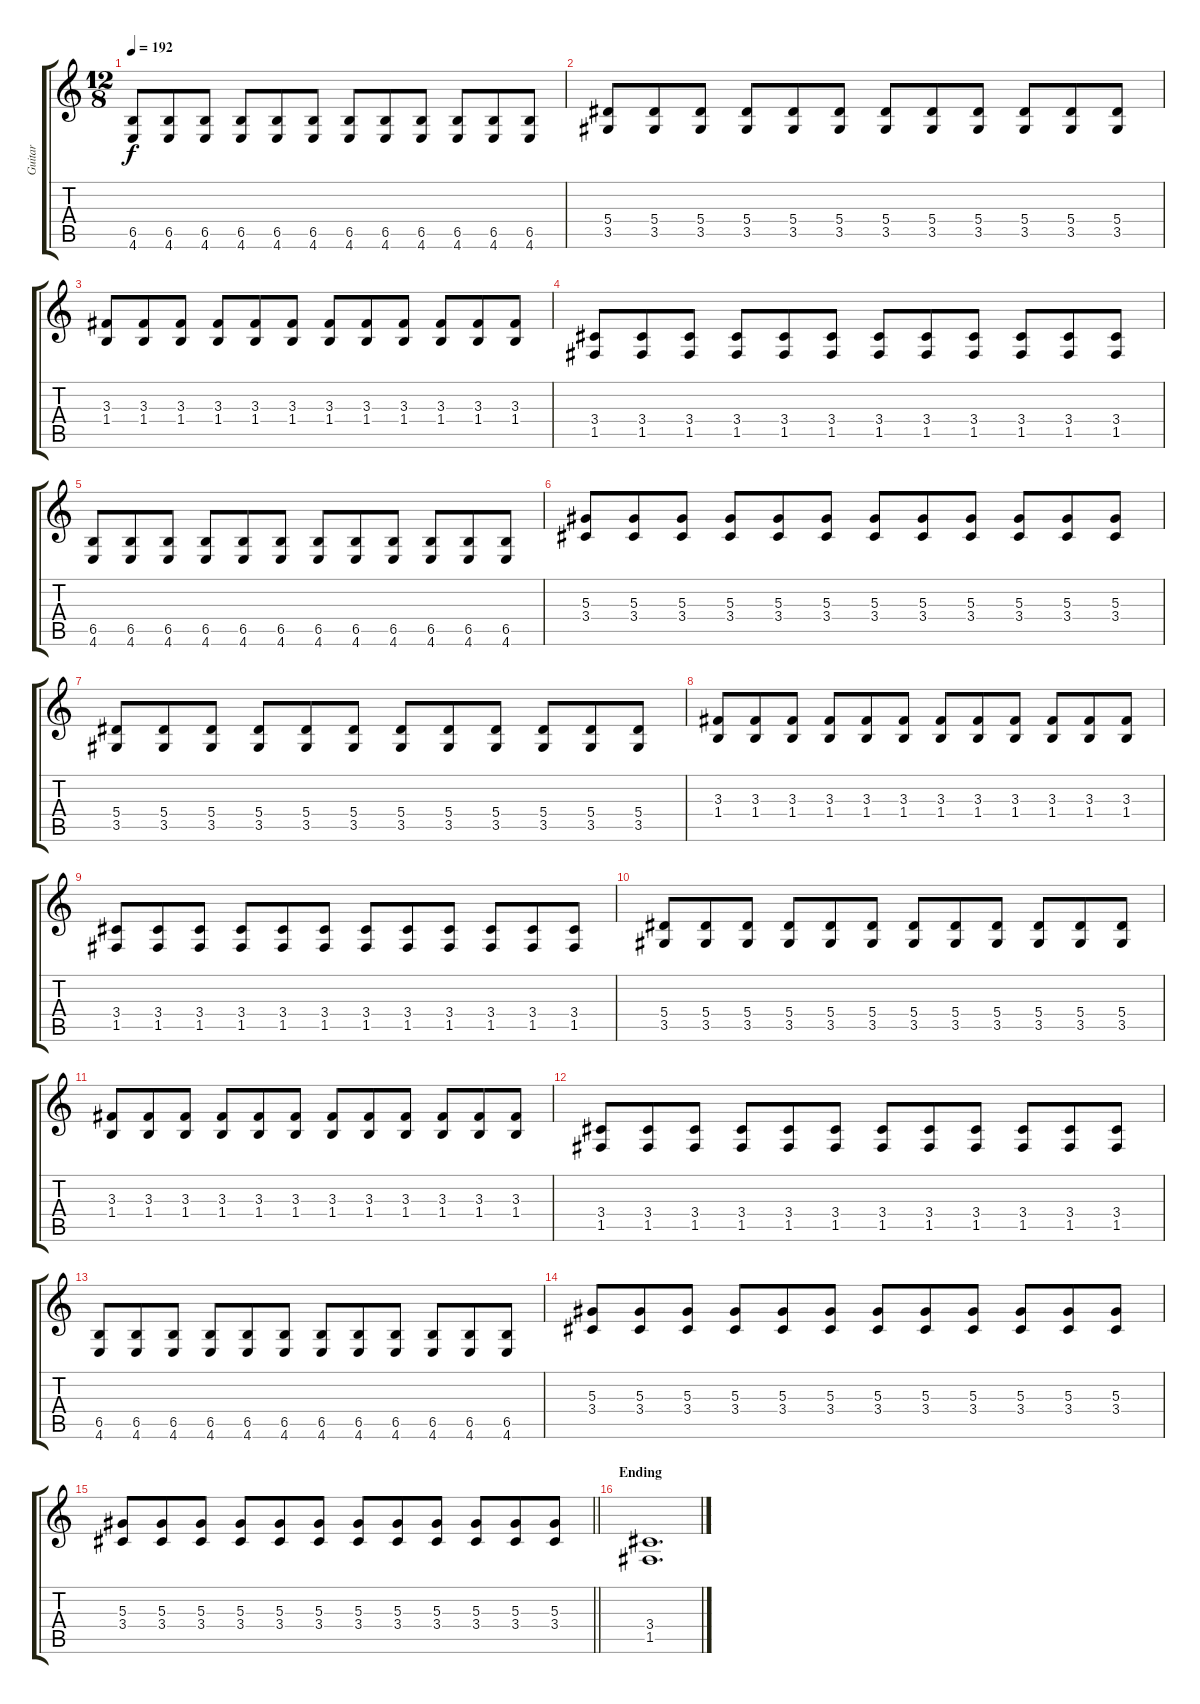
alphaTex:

\track ("Guitar" "Guitar") {instrument distortionguitar}
\staff {score tabs}
\tuning (C4 G3 Eb3 Bb2 F2 C2) {hide}
\ts (12 8)
\tempo 192
\clef g2
\ks c
(6.5 4.6).8{dy f} (6.5 4.6).8 (6.5 4.6).8 (6.5 4.6).8 (6.5 4.6).8 (6.5 4.6).8 (6.5 4.6).8 (6.5 4.6).8 (6.5 4.6).8 (6.5 4.6).8 (6.5 4.6).8 (6.5 4.6).8 |
(5.4 3.5).8 (5.4 3.5).8 (5.4 3.5).8 (5.4 3.5).8 (5.4 3.5).8 (5.4 3.5).8 (5.4 3.5).8 (5.4 3.5).8 (5.4 3.5).8 (5.4 3.5).8 (5.4 3.5).8 (5.4 3.5).8 |
(3.3 1.4).8 (3.3 1.4).8 (3.3 1.4).8 (3.3 1.4).8 (3.3 1.4).8 (3.3 1.4).8 (3.3 1.4).8 (3.3 1.4).8 (3.3 1.4).8 (3.3 1.4).8 (3.3 1.4).8 (3.3 1.4).8 |
(3.4 1.5).8 (3.4 1.5).8 (3.4 1.5).8 (3.4 1.5).8 (3.4 1.5).8 (3.4 1.5).8 (3.4 1.5).8 (3.4 1.5).8 (3.4 1.5).8 (3.4 1.5).8 (3.4 1.5).8 (3.4 1.5).8 |
(6.5 4.6).8 (6.5 4.6).8 (6.5 4.6).8 (6.5 4.6).8 (6.5 4.6).8 (6.5 4.6).8 (6.5 4.6).8 (6.5 4.6).8 (6.5 4.6).8 (6.5 4.6).8 (6.5 4.6).8 (6.5 4.6).8 |
(5.3 3.4).8 (5.3 3.4).8 (5.3 3.4).8 (5.3 3.4).8 (5.3 3.4).8 (5.3 3.4).8 (5.3 3.4).8 (5.3 3.4).8 (5.3 3.4).8 (5.3 3.4).8 (5.3 3.4).8 (5.3 3.4).8 |
(5.4 3.5).8 (5.4 3.5).8 (5.4 3.5).8 (5.4 3.5).8 (5.4 3.5).8 (5.4 3.5).8 (5.4 3.5).8 (5.4 3.5).8 (5.4 3.5).8 (5.4 3.5).8 (5.4 3.5).8 (5.4 3.5).8 |
(3.3 1.4).8 (3.3 1.4).8 (3.3 1.4).8 (3.3 1.4).8 (3.3 1.4).8 (3.3 1.4).8 (3.3 1.4).8 (3.3 1.4).8 (3.3 1.4).8 (3.3 1.4).8 (3.3 1.4).8 (3.3 1.4).8 |
(3.4 1.5).8 (3.4 1.5).8 (3.4 1.5).8 (3.4 1.5).8 (3.4 1.5).8 (3.4 1.5).8 (3.4 1.5).8 (3.4 1.5).8 (3.4 1.5).8 (3.4 1.5).8 (3.4 1.5).8 (3.4 1.5).8 |
(5.4 3.5).8 (5.4 3.5).8 (5.4 3.5).8 (5.4 3.5).8 (5.4 3.5).8 (5.4 3.5).8 (5.4 3.5).8 (5.4 3.5).8 (5.4 3.5).8 (5.4 3.5).8 (5.4 3.5).8 (5.4 3.5).8 |
(3.3 1.4).8 (3.3 1.4).8 (3.3 1.4).8 (3.3 1.4).8 (3.3 1.4).8 (3.3 1.4).8 (3.3 1.4).8 (3.3 1.4).8 (3.3 1.4).8 (3.3 1.4).8 (3.3 1.4).8 (3.3 1.4).8 |
(3.4 1.5).8 (3.4 1.5).8 (3.4 1.5).8 (3.4 1.5).8 (3.4 1.5).8 (3.4 1.5).8 (3.4 1.5).8 (3.4 1.5).8 (3.4 1.5).8 (3.4 1.5).8 (3.4 1.5).8 (3.4 1.5).8 |
(6.5 4.6).8 (6.5 4.6).8 (6.5 4.6).8 (6.5 4.6).8 (6.5 4.6).8 (6.5 4.6).8 (6.5 4.6).8 (6.5 4.6).8 (6.5 4.6).8 (6.5 4.6).8 (6.5 4.6).8 (6.5 4.6).8 |
(5.3 3.4).8 (5.3 3.4).8 (5.3 3.4).8 (5.3 3.4).8 (5.3 3.4).8 (5.3 3.4).8 (5.3 3.4).8 (5.3 3.4).8 (5.3 3.4).8 (5.3 3.4).8 (5.3 3.4).8 (5.3 3.4).8 |
\barLineRight lightlight
(5.3 3.4).8 (5.3 3.4).8 (5.3 3.4).8 (5.3 3.4).8 (5.3 3.4).8 (5.3 3.4).8 (5.3 3.4).8 (5.3 3.4).8 (5.3 3.4).8 (5.3 3.4).8 (5.3 3.4).8 (5.3 3.4).8 |
\section ("" "Ending")
(3.4 1.5).1{d}
